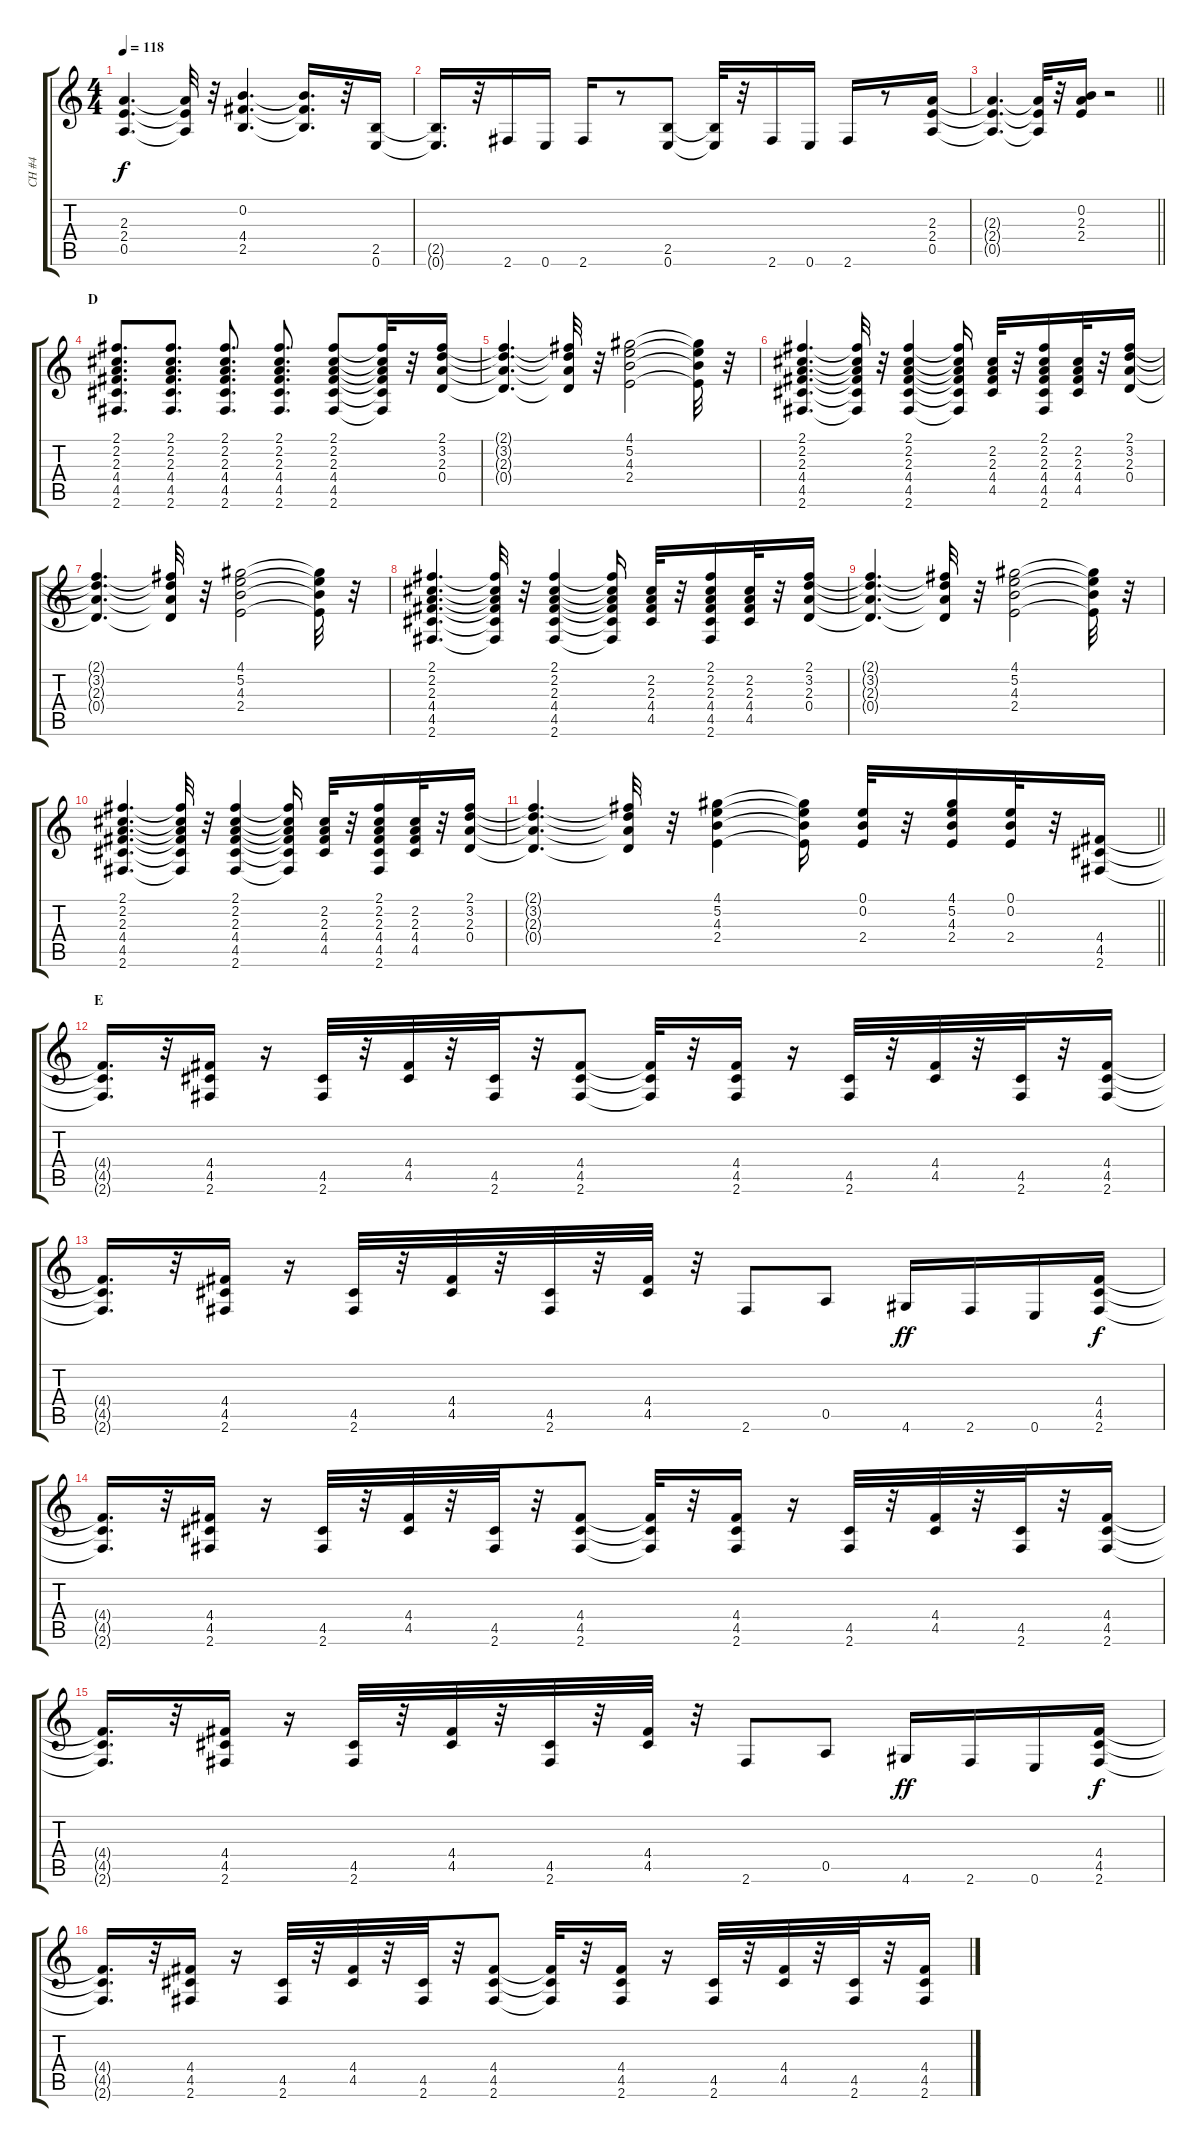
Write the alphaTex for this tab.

\track ("CH #4" "CH #4") {instrument overdrivenguitar}
\staff {score tabs}
\tuning (E4 B3 G3 D3 A2 E2) {hide}
\ts (4 4)
\tempo 118
\clef g2
\ks c
(2.3{t} 2.4{t} 0.5{t}).4{d dy f} (2.3{t} 2.4{t} 0.5{t}).32 r.32 (0.2 4.4 2.5).4{d} (0.2{t} 4.4{t} 2.5{t}).16{d} r.32 (2.5 0.6).16 |
(2.5{t} 0.6{t}).16{d} r.32 2.6.16 0.6.16 2.6.16 r.8 (2.5 0.6).8 (2.5{t} 0.6{t}).32 r.32 2.6.16 0.6.16 2.6.16 r.8 (2.3 2.4 0.5).16 |
\barLineRight lightlight
(2.3{t} 2.4{t} 0.5{t}).4{d} (2.3{t} 2.4{t} 0.5{t}).32 r.32 (0.2 2.3 2.4).16 r.2 |
\section ("" "D")
(2.1 2.2 2.3 4.4 4.5 2.6).8{d} (2.1 2.2 2.3 4.4 4.5 2.6).8{d} (2.1 2.2 2.3 4.4 4.5 2.6).8{d} (2.1 2.2 2.3 4.4 4.5 2.6).8{d} (2.1 2.2 2.3 4.4 4.5 2.6).8 (2.1{t} 2.2{t} 2.3{t} 4.4{t} 4.5{t} 2.6{t}).32 r.32 (2.1 3.2 2.3 0.4).16 |
(2.1{t} 3.2{t} 2.3{t} 0.4{t}).4{d} (2.1{t} 3.2{t} 2.3{t} 0.4{t}).32 r.32 (4.1 5.2 4.3 2.4).2 (4.1{t} 5.2{t} 4.3{t} 2.4{t}).32 r.32 |
(2.1 2.2 2.3 4.4 4.5 2.6).4{d} (2.1{t} 2.2{t} 2.3{t} 4.4{t} 4.5{t} 2.6{t}).32 r.32 (2.1 2.2 2.3 4.4 4.5 2.6).4 (2.1{t} 2.2{t} 2.3{t} 4.4{t} 4.5{t} 2.6{t}).16 (2.2 2.3 4.4 4.5).32 r.32 (2.1 2.2 2.3 4.4 4.5 2.6).16 (2.2 2.3 4.4 4.5).32 r.32 (2.1 3.2 2.3 0.4).16 |
(2.1{t} 3.2{t} 2.3{t} 0.4{t}).4{d} (2.1{t} 3.2{t} 2.3{t} 0.4{t}).32 r.32 (4.1 5.2 4.3 2.4).2 (4.1{t} 5.2{t} 4.3{t} 2.4{t}).32 r.32 |
(2.1 2.2 2.3 4.4 4.5 2.6).4{d} (2.1{t} 2.2{t} 2.3{t} 4.4{t} 4.5{t} 2.6{t}).32 r.32 (2.1 2.2 2.3 4.4 4.5 2.6).4 (2.1{t} 2.2{t} 2.3{t} 4.4{t} 4.5{t} 2.6{t}).16 (2.2 2.3 4.4 4.5).32 r.32 (2.1 2.2 2.3 4.4 4.5 2.6).16 (2.2 2.3 4.4 4.5).32 r.32 (2.1 3.2 2.3 0.4).16 |
(2.1{t} 3.2{t} 2.3{t} 0.4{t}).4{d} (2.1{t} 3.2{t} 2.3{t} 0.4{t}).32 r.32 (4.1 5.2 4.3 2.4).2 (4.1{t} 5.2{t} 4.3{t} 2.4{t}).32 r.32 |
(2.1 2.2 2.3 4.4 4.5 2.6).4{d} (2.1{t} 2.2{t} 2.3{t} 4.4{t} 4.5{t} 2.6{t}).32 r.32 (2.1 2.2 2.3 4.4 4.5 2.6).4 (2.1{t} 2.2{t} 2.3{t} 4.4{t} 4.5{t} 2.6{t}).16 (2.2 2.3 4.4 4.5).32 r.32 (2.1 2.2 2.3 4.4 4.5 2.6).16 (2.2 2.3 4.4 4.5).32 r.32 (2.1 3.2 2.3 0.4).16 |
\barLineRight lightlight
(2.1{t} 3.2{t} 2.3{t} 0.4{t}).4{d} (2.1{t} 3.2{t} 2.3{t} 0.4{t}).32 r.32 (4.1 5.2 4.3 2.4).4 (4.1{t} 5.2{t} 4.3{t} 2.4{t}).16 (0.1 0.2 2.4).32 r.32 (4.1 5.2 4.3 2.4).16 (0.1 0.2 2.4).32 r.32 (4.4 4.5 2.6).16 |
\section ("" "E")
(4.4{t} 4.5{t} 2.6{t}).16{d} r.32 (4.4 4.5 2.6).16 r.16 (4.5 2.6).32 r.32 (4.4 4.5).32 r.32 (4.5 2.6).32 r.32 (4.4 4.5 2.6).8 (4.4{t} 4.5{t} 2.6{t}).32 r.32 (4.4 4.5 2.6).16 r.16 (4.5 2.6).32 r.32 (4.4 4.5).32 r.32 (4.5 2.6).32 r.32 (4.4 4.5 2.6).16 |
(4.4{t} 4.5{t} 2.6{t}).16{d} r.32 (4.4 4.5 2.6).16 r.16 (4.5 2.6).32 r.32 (4.4 4.5).32 r.32 (4.5 2.6).32 r.32 (4.4 4.5).32 r.32 2.6.8 0.5.8 4.6.16{dy ff} 2.6.16 0.6.16 (4.4 4.5 2.6).16{dy f} |
(4.4{t} 4.5{t} 2.6{t}).16{d} r.32 (4.4 4.5 2.6).16 r.16 (4.5 2.6).32 r.32 (4.4 4.5).32 r.32 (4.5 2.6).32 r.32 (4.4 4.5 2.6).8 (4.4{t} 4.5{t} 2.6{t}).32 r.32 (4.4 4.5 2.6).16 r.16 (4.5 2.6).32 r.32 (4.4 4.5).32 r.32 (4.5 2.6).32 r.32 (4.4 4.5 2.6).16 |
(4.4{t} 4.5{t} 2.6{t}).16{d} r.32 (4.4 4.5 2.6).16 r.16 (4.5 2.6).32 r.32 (4.4 4.5).32 r.32 (4.5 2.6).32 r.32 (4.4 4.5).32 r.32 2.6.8 0.5.8 4.6.16{dy ff} 2.6.16 0.6.16 (4.4 4.5 2.6).16{dy f} |
(4.4{t} 4.5{t} 2.6{t}).16{d} r.32 (4.4 4.5 2.6).16 r.16 (4.5 2.6).32 r.32 (4.4 4.5).32 r.32 (4.5 2.6).32 r.32 (4.4 4.5 2.6).8 (4.4{t} 4.5{t} 2.6{t}).32 r.32 (4.4 4.5 2.6).16 r.16 (4.5 2.6).32 r.32 (4.4 4.5).32 r.32 (4.5 2.6).32 r.32 (4.4 4.5 2.6).16
